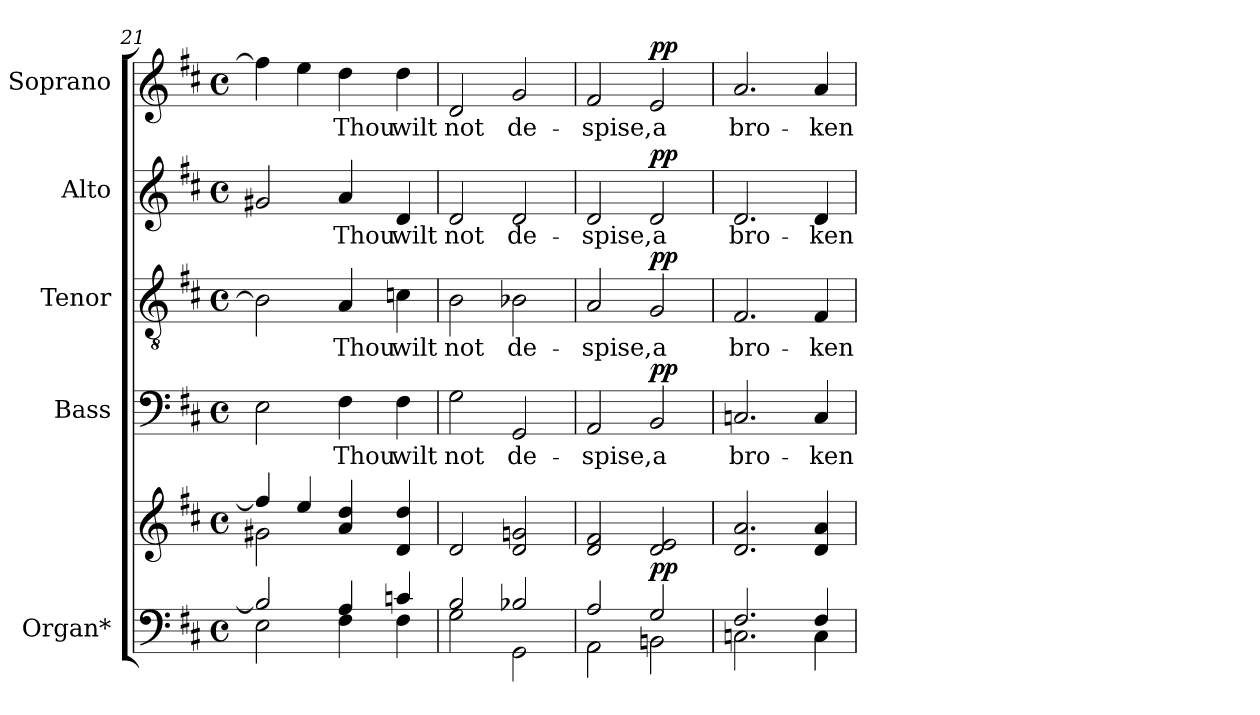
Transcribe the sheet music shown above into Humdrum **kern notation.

**kern	**kern	**dynam	**kern	**text	**dynam	**kern	**text	**dynam	**kern	**text	**dynam	**kern	**text	**dynam
*part5	*part5	*part5	*part4	*part4	*part4	*part3	*part3	*part3	*part2	*part2	*part2	*part1	*part1	*part1
*staff6	*staff5	*staff5/6	*staff4	*staff4	*staff4	*staff3	*staff3	*staff3	*staff2	*staff2	*staff2	*staff1	*staff1	*staff1
*I"Organ*	*	*	*I"Bass	*	*	*I"Tenor	*	*	*I"Alto	*	*	*I"Soprano	*	*
*I'Org.	*	*	*I'B.	*	*	*I'T.	*	*	*I'A.	*	*	*I'S.	*	*
*clefF4	*clefG2	*	*clefF4	*	*	*clefGv2	*	*	*clefG2	*	*	*clefG2	*	*
*	*	*	*	*	*	*ITrd7c12	*	*	*	*	*	*	*	*
*k[f#c#]	*k[f#c#]	*	*k[f#c#]	*	*	*k[f#c#]	*	*	*k[f#c#]	*	*	*k[f#c#]	*	*
*D:	*D:	*	*D:	*	*	*D:	*	*	*D:	*	*	*D:	*	*
*M4/4	*M4/4	*	*M4/4	*	*	*M4/4	*	*	*M4/4	*	*	*M4/4	*	*
*met(c)	*met(c)	*	*met(c)	*	*	*met(c)	*	*	*met(c)	*	*	*met(c)	*	*
=21	=21	=21	=21	=21	=21	=21	=21	=21	=21	=21	=21	=21	=21	=21
*^	*^	*	*	*	*	*	*	*	*	*	*	*	*	*
2Bi/]	2Ei\	4ff#i/]	2g#Xi\	.	2Ei\	.	.	2BBi\]	.	.	2g#Xi/	.	.	4ff#i\]	.	.
.	.	4eei/	.	.	.	.	.	.	.	.	.	.	.	4eei\	.	.
!	!	!	!	!	!	!LO:LY:b:color=#000000	!	!	!	!	!	!	!	!	!	!
!	!	!	!	!	!	!	!	!	!LO:LY:b:color=#000000	!	!	!	!	!	!	!
!	!	!	!	!	!	!	!	!	!	!	!	!LO:LY:b:color=#000000	!	!	!	!
!	!	!	!	!	!	!	!	!	!	!	!	!	!	!	!LO:LY:b:color=#000000	!
4Ai/	4F#i\	4ai/ 4ddi	2ryy	.	4F#i\	Thou	.	4AAi/	Thou	.	4ai/	Thou	.	4ddi\	Thou	.
!	!	!	!	!	!	!LO:LY:b:color=#000000	!	!	!	!	!	!	!	!	!	!
!	!	!	!	!	!	!	!	!	!LO:LY:b:color=#000000	!	!	!	!	!	!	!
!	!	!	!	!	!	!	!	!	!	!	!	!LO:LY:b:color=#000000	!	!	!	!
!	!	!	!	!	!	!	!	!	!	!	!	!	!	!	!LO:LY:b:color=#000000	!
4cni/	4F#i\	4di/ 4ddi	.	.	4F#i\	wilt	.	4Cni\	wilt	.	4di/	wilt	.	4ddi\	wilt	.
*	*	*v	*v	*	*	*	*	*	*	*	*	*	*	*	*	*
=22	=22	=22	=22	=22	=22	=22	=22	=22	=22	=22	=22	=22	=22	=22	=22
!	!	!	!	!	!LO:LY:b:color=#000000	!	!	!	!	!	!	!	!	!	!
!	!	!	!	!	!	!	!	!LO:LY:b:color=#000000	!	!	!	!	!	!	!
!	!	!	!	!	!	!	!	!	!	!	!LO:LY:b:color=#000000	!	!	!	!
!	!	!	!	!	!	!	!	!	!	!	!	!	!	!LO:LY:b:color=#000000	!
2Bi/	2Gi\	2di/	.	2Gi\	not	.	2BBi\	not	.	2di/	not	.	2di/	not	.
!	!	!	!	!	!LO:LY:b:color=#000000	!	!	!	!	!	!	!	!	!	!
!	!	!	!	!	!	!	!	!LO:LY:b:color=#000000	!	!	!	!	!	!	!
!	!	!	!	!	!	!	!	!	!	!	!LO:LY:b:color=#000000	!	!	!	!
!	!	!	!	!	!	!	!	!	!	!	!	!	!	!LO:LY:b:color=#000000	!
2B-Xi/	2GGi\	2di/ 2gni	.	2GGi/	de-	.	2BB-Xi\	de-	.	2di/	de-	.	2gi/	de-	.
=23	=23	=23	=23	=23	=23	=23	=23	=23	=23	=23	=23	=23	=23	=23	=23
!	!	!	!	!	!LO:LY:b:color=#000000	!	!	!	!	!	!	!	!	!	!
!	!	!	!	!	!	!	!	!LO:LY:b:color=#000000	!	!	!	!	!	!	!
!	!	!	!	!	!	!	!	!	!	!	!LO:LY:b:color=#000000	!	!	!	!
!	!	!	!	!	!	!	!	!	!	!	!	!	!	!LO:LY:b:color=#000000	!
2Ai/	2AAi\	2di/ 2f#i	.	2AAi/	-spise,	.	2AAi/	-spise,	.	2di/	-spise,	.	2f#i/	-spise,	.
!	!	!	!	!	!LO:LY:b:color=#000000	!	!	!	!	!	!	!	!	!	!
!	!	!	!	!	!	!	!	!LO:LY:b:color=#000000	!	!	!	!	!	!	!
!	!	!	!	!	!	!	!	!	!	!	!LO:LY:b:color=#000000	!	!	!	!
!	!	!	!	!	!	!	!	!	!	!	!	!	!	!LO:LY:b:color=#000000	!
2Gi/	2BBni\	2di/ 2ei	pp	2BBi/	a	pp	2GGi/	a	pp	2di/	a	pp	2ei/	a	pp
!!LO:PB:g=z
=24	=24	=24	=24	=24	=24	=24	=24	=24	=24	=24	=24	=24	=24	=24	=24
!	!	!	!	!	!LO:LY:b:color=#000000	!	!	!	!	!	!	!	!	!	!
!	!	!	!	!	!	!	!	!LO:LY:b:color=#000000	!	!	!	!	!	!	!
!	!	!	!	!	!	!	!	!	!	!	!LO:LY:b:color=#000000	!	!	!	!
!	!	!	!	!	!	!	!	!	!	!	!	!	!	!LO:LY:b:color=#000000	!
2.F#i/	2.Cni\	2.di/ 2.ai	.	2.Cni/	bro-	.	2.FF#i/	bro-	.	2.di/	bro-	.	2.ai/	bro-	.
!	!	!	!	!	!LO:LY:b:color=#000000	!	!	!	!	!	!	!	!	!	!
!	!	!	!	!	!	!	!	!LO:LY:b:color=#000000	!	!	!	!	!	!	!
!	!	!	!	!	!	!	!	!	!	!	!LO:LY:b:color=#000000	!	!	!	!
!	!	!	!	!	!	!	!	!	!	!	!	!	!	!LO:LY:b:color=#000000	!
4F#i/	4Ci\	4di/ 4ai	.	4Ci/	-ken	.	4FF#i/	-ken	.	4di/	-ken	.	4ai/	-ken	.
*v	*v	*	*	*	*	*	*	*	*	*	*	*	*	*	*
=	=	=	=	=	=	=	=	=	=	=	=	=	=	=
*-	*-	*-	*-	*-	*-	*-	*-	*-	*-	*-	*-	*-	*-	*-
